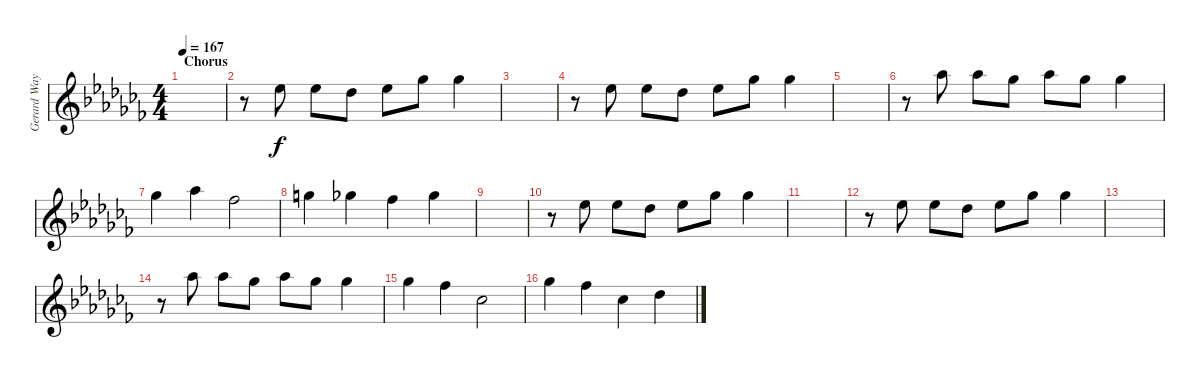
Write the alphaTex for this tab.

\track ("Gerard Way" "Gerard Way") {instrument distortionguitar}
\staff {score}
\tuning (E4 B3 G3 D3 A2 E2 B1) {hide}
\ts (4 4)
\section ("" "Chorus")
\tempo 167
\clef g2
\ks abminor
|
r.8 4.2.8 4.2.8 2.2.8 4.2.8 2.1.8 2.1.4 |
|
r.8 4.2.8 4.2.8 2.2.8 4.2.8 2.1.8 2.1.4 |
|
r.8 4.1.8 4.1.8 2.1.8 4.1.8 2.1.8 2.1.4 |
2.1.4 4.1.4 0.1.2 |
3.1.4 2.1.4 0.1.4 2.1.4 |
|
r.8 4.2.8 4.2.8 2.2.8 4.2.8 2.1.8 2.1.4 |
|
r.8 4.2.8 4.2.8 2.2.8 4.2.8 2.1.8 2.1.4 |
|
r.8 4.1.8 4.1.8 2.1.8 4.1.8 2.1.8 2.1.4 |
2.1.4 0.1.4 0.2.2 |
2.1.4 0.1.4 0.2.4 2.2.4
